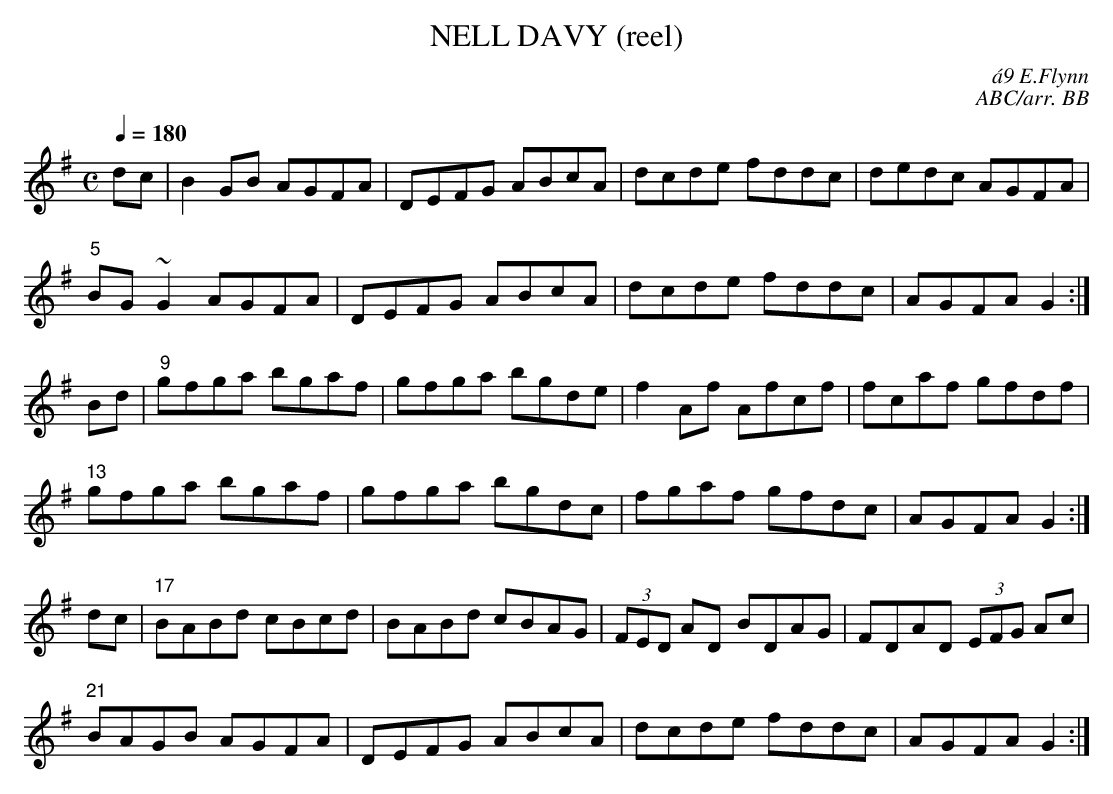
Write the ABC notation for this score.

X:1
T:NELL DAVY (reel)
C:\'a9 E.Flynn
C:ABC/arr. BB
M:C
Q:1/4=180
L:1/8
K:G
dc|B2GB AGFA|DEFG ABcA|dcde fddc|dedc AGFA|
"5"BG~G2 AGFA|DEFG ABcA|dcde fddc|AGFA G2:|
Bd|"9"gfga bgaf|gfga bgde|f2Af Afcf|fcaf gfdf|
"13"gfga bgaf|gfga bgdc|fgaf gfdc|AGFA G2:|
dc|"17"BABd cBcd|BABd cBAG|(3FED AD BDAG|FDAD (3EFG Ac|
"21"BAGB AGFA|DEFG ABcA|dcde fddc|AGFA G2:|
